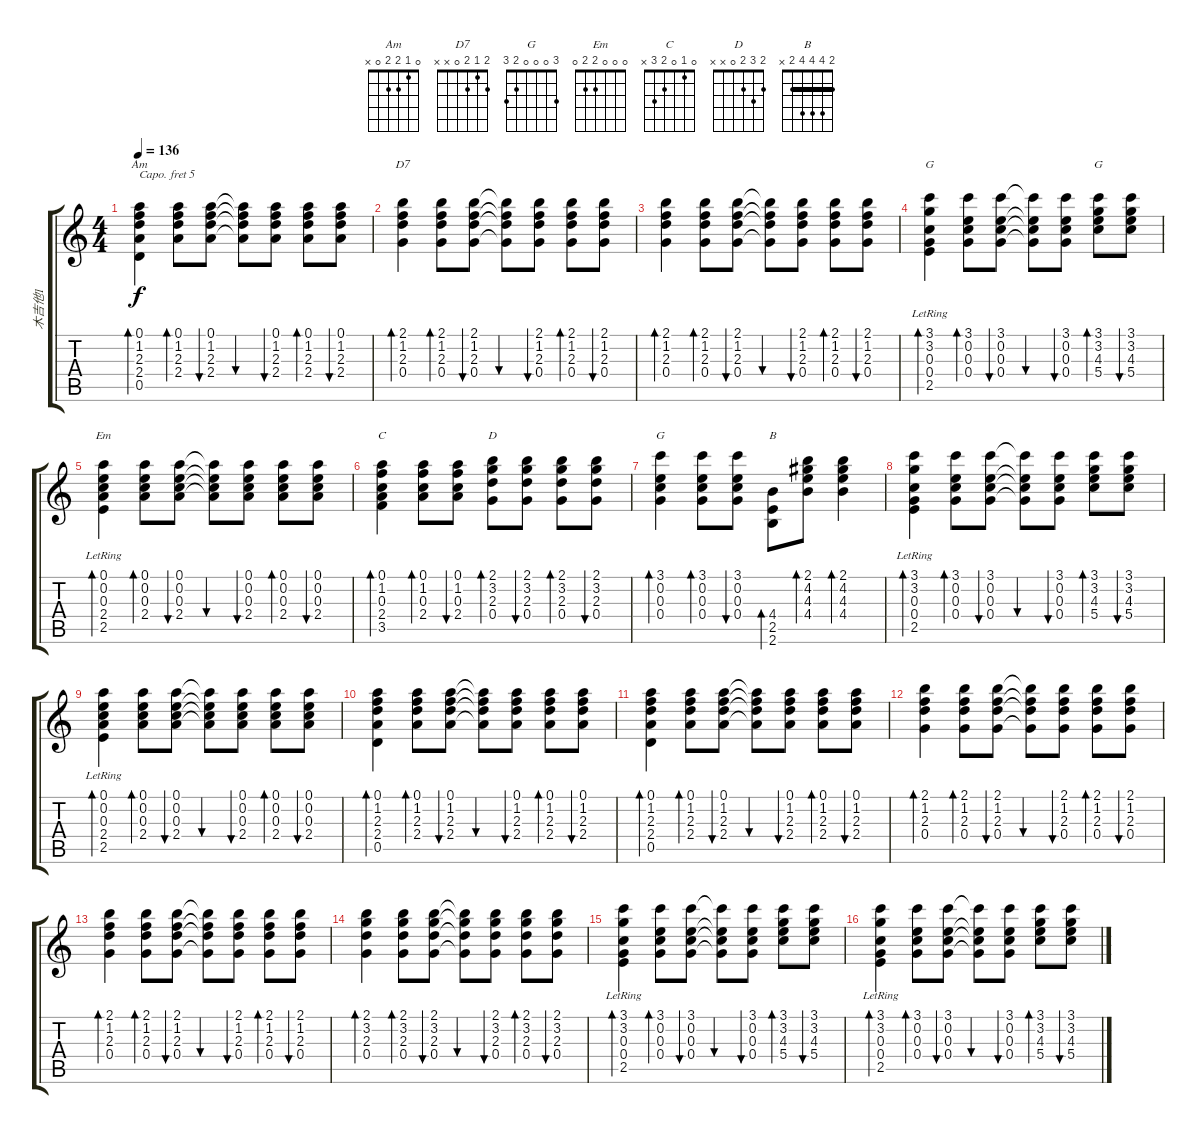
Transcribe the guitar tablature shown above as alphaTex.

\track ("木吉他1" "木吉他1") {instrument acousticguitarsteel}
\staff {score tabs}
\capo 5
\tuning (E4 B3 G3 D3 A2 E2) {hide}
\chord ("Am" 0 1 2 2 0 x)
\chord ("D7" 2 1 2 0 x x)
\chord ("G" 3 3 0 0 2 3) {barre 3}
\chord ("G" 3 3 4 5 5 3) {barre 3}
\chord ("Em" 0 0 0 2 2 0)
\chord ("C" 0 1 0 2 3 x)
\chord ("D" 2 3 2 0 x x)
\chord ("G" 3 0 0 0 2 3)
\chord ("B" 2 4 4 4 2 x) {barre 2}
\ts (4 4)
\tempo 136
\clef g2
\ks c
(0.1 1.2 2.3 2.4 0.5).4{bd 60 ch "Am" dy f} (0.1 1.2 2.3 2.4).8{bd 60} (0.1 1.2 2.3 2.4).8{bu 60} (0.1{t} 1.2{t} 2.3{t} 2.4{t}).8{bu 60} (0.1 1.2 2.3 2.4).8{bu 60} (0.1 1.2 2.3 2.4).8{bd 60} (0.1 1.2 2.3 2.4).8{bu 60} |
(2.1 1.2 2.3 0.4).4{bd 60 ch "D7"} (2.1 1.2 2.3 0.4).8{bd 60} (2.1 1.2 2.3 0.4).8{bu 60} (2.1{t} 1.2{t} 2.3{t} 0.4{t}).8{bu 60} (2.1 1.2 2.3 0.4).8{bu 60} (2.1 1.2 2.3 0.4).8{bd 60} (2.1 1.2 2.3 0.4).8{bu 60} |
(2.1 1.2 2.3 0.4).4{bd 60} (2.1 1.2 2.3 0.4).8{bd 60} (2.1 1.2 2.3 0.4).8{bu 60} (2.1{t} 1.2{t} 2.3{t} 0.4{t}).8{bu 60} (2.1 1.2 2.3 0.4).8{bu 60} (2.1 1.2 2.3 0.4).8{bd 60} (2.1 1.2 2.3 0.4).8{bu 60} |
(3.1{lr} 3.2{lr} 0.3{lr} 0.4 2.5).4{bd 60 ch "G"} (3.1 0.2 0.3 0.4).8{bd 60} (3.1 0.2 0.3 0.4).8{bu 120} (3.1{t} 0.2{t} 0.3{t} 0.4{t}).8{bu 120} (3.1 0.2 0.3 0.4).8{bu 120} (3.1 3.2 4.3 5.4).8{bd 120 ch "G"} (3.1 3.2 4.3 5.4).8{bu 120} |
(0.1{lr} 0.2{lr} 0.3{lr} 2.4 2.5).4{bd 60 ch "Em"} (0.1 0.2 0.3 2.4).8{bd 60} (0.1 0.2 0.3 2.4).8{bu 120} (0.1{t} 0.2{t} 0.3{t} 2.4{t}).8{bu 120} (0.1 0.2 0.3 2.4).8{bu 120} (0.1 0.2 0.3 2.4).8{bd 120} (0.1 0.2 0.3 2.4).8{bu 120} |
(0.1 1.2 0.3 2.4 3.5).4{bd 120 ch "C"} (0.1 1.2 0.3 2.4).8{bd 120} (0.1 1.2 0.3 2.4).8{bu 120} (2.1 3.2 2.3 0.4).8{bd 120 ch "D"} (2.1 3.2 2.3 0.4).8{bu 120} (2.1 3.2 2.3 0.4).8{bd 120} (2.1 3.2 2.3 0.4).8{bu 120} |
(3.1 0.2 0.3 0.4).4{bd 60 ch "G"} (3.1 0.2 0.3 0.4).8{bd 60} (3.1 0.2 0.3 0.4).8{bu 60} (4.4 2.5 2.6).8{bd 60 ch "B"} (2.1 4.2 4.3 4.4).8{bd 60} (2.1 4.2 4.3 4.4).4{bd 60} |
(3.1{lr} 3.2{lr} 0.3{lr} 0.4 2.5).4{bd 60} (3.1 0.2 0.3 0.4).8{bd 60} (3.1 0.2 0.3 0.4).8{bu 120} (3.1{t} 0.2{t} 0.3{t} 0.4{t}).8{bu 120} (3.1 0.2 0.3 0.4).8{bu 120} (3.1 3.2 4.3 5.4).8{bd 120} (3.1 3.2 4.3 5.4).8{bu 120} |
(0.1{lr} 0.2{lr} 0.3{lr} 2.4 2.5).4{bd 60} (0.1 0.2 0.3 2.4).8{bd 60} (0.1 0.2 0.3 2.4).8{bu 120} (0.1{t} 0.2{t} 0.3{t} 2.4{t}).8{bu 120} (0.1 0.2 0.3 2.4).8{bu 120} (0.1 0.2 0.3 2.4).8{bd 120} (0.1 0.2 0.3 2.4).8{bu 120} |
(0.1 1.2 2.3 2.4 0.5).4{bd 60} (0.1 1.2 2.3 2.4).8{bd 60} (0.1 1.2 2.3 2.4).8{bu 60} (0.1{t} 1.2{t} 2.3{t} 2.4{t}).8{bu 60} (0.1 1.2 2.3 2.4).8{bu 60} (0.1 1.2 2.3 2.4).8{bd 60} (0.1 1.2 2.3 2.4).8{bu 60} |
(0.1 1.2 2.3 2.4 0.5).4{bd 60} (0.1 1.2 2.3 2.4).8{bd 60} (0.1 1.2 2.3 2.4).8{bu 60} (0.1{t} 1.2{t} 2.3{t} 2.4{t}).8{bu 60} (0.1 1.2 2.3 2.4).8{bu 60} (0.1 1.2 2.3 2.4).8{bd 60} (0.1 1.2 2.3 2.4).8{bu 60} |
(2.1 1.2 2.3 0.4).4{bd 60} (2.1 1.2 2.3 0.4).8{bd 60} (2.1 1.2 2.3 0.4).8{bu 60} (2.1{t} 1.2{t} 2.3{t} 0.4{t}).8{bu 60} (2.1 1.2 2.3 0.4).8{bu 60} (2.1 1.2 2.3 0.4).8{bd 60} (2.1 1.2 2.3 0.4).8{bu 60} |
(2.1 1.2 2.3 0.4).4{bd 60} (2.1 1.2 2.3 0.4).8{bd 60} (2.1 1.2 2.3 0.4).8{bu 60} (2.1{t} 1.2{t} 2.3{t} 0.4{t}).8{bu 60} (2.1 1.2 2.3 0.4).8{bu 60} (2.1 1.2 2.3 0.4).8{bd 60} (2.1 1.2 2.3 0.4).8{bu 60} |
(2.1 3.2 2.3 0.4).4{bd 120} (2.1 3.2 2.3 0.4).8{bd 120} (2.1 3.2 2.3 0.4).8{bu 120} (2.1{t} 3.2{t} 2.3{t} 0.4{t}).8{bu 120} (2.1 3.2 2.3 0.4).8{bu 120} (2.1 3.2 2.3 0.4).8{bd 120} (2.1 3.2 2.3 0.4).8{bu 120} |
(3.1{lr} 3.2{lr} 0.3{lr} 0.4 2.5).4{bd 60} (3.1 0.2 0.3 0.4).8{bd 60} (3.1 0.2 0.3 0.4).8{bu 120} (3.1{t} 0.2{t} 0.3{t} 0.4{t}).8{bu 120} (3.1 0.2 0.3 0.4).8{bu 120} (3.1 3.2 4.3 5.4).8{bd 120} (3.1 3.2 4.3 5.4).8{bu 120} |
(3.1{lr} 3.2{lr} 0.3{lr} 0.4 2.5).4{bd 60} (3.1 0.2 0.3 0.4).8{bd 60} (3.1 0.2 0.3 0.4).8{bu 120} (3.1{t} 0.2{t} 0.3{t} 0.4{t}).8{bu 120} (3.1 0.2 0.3 0.4).8{bu 120} (3.1 3.2 4.3 5.4).8{bd 120} (3.1 3.2 4.3 5.4).8{bu 120}
